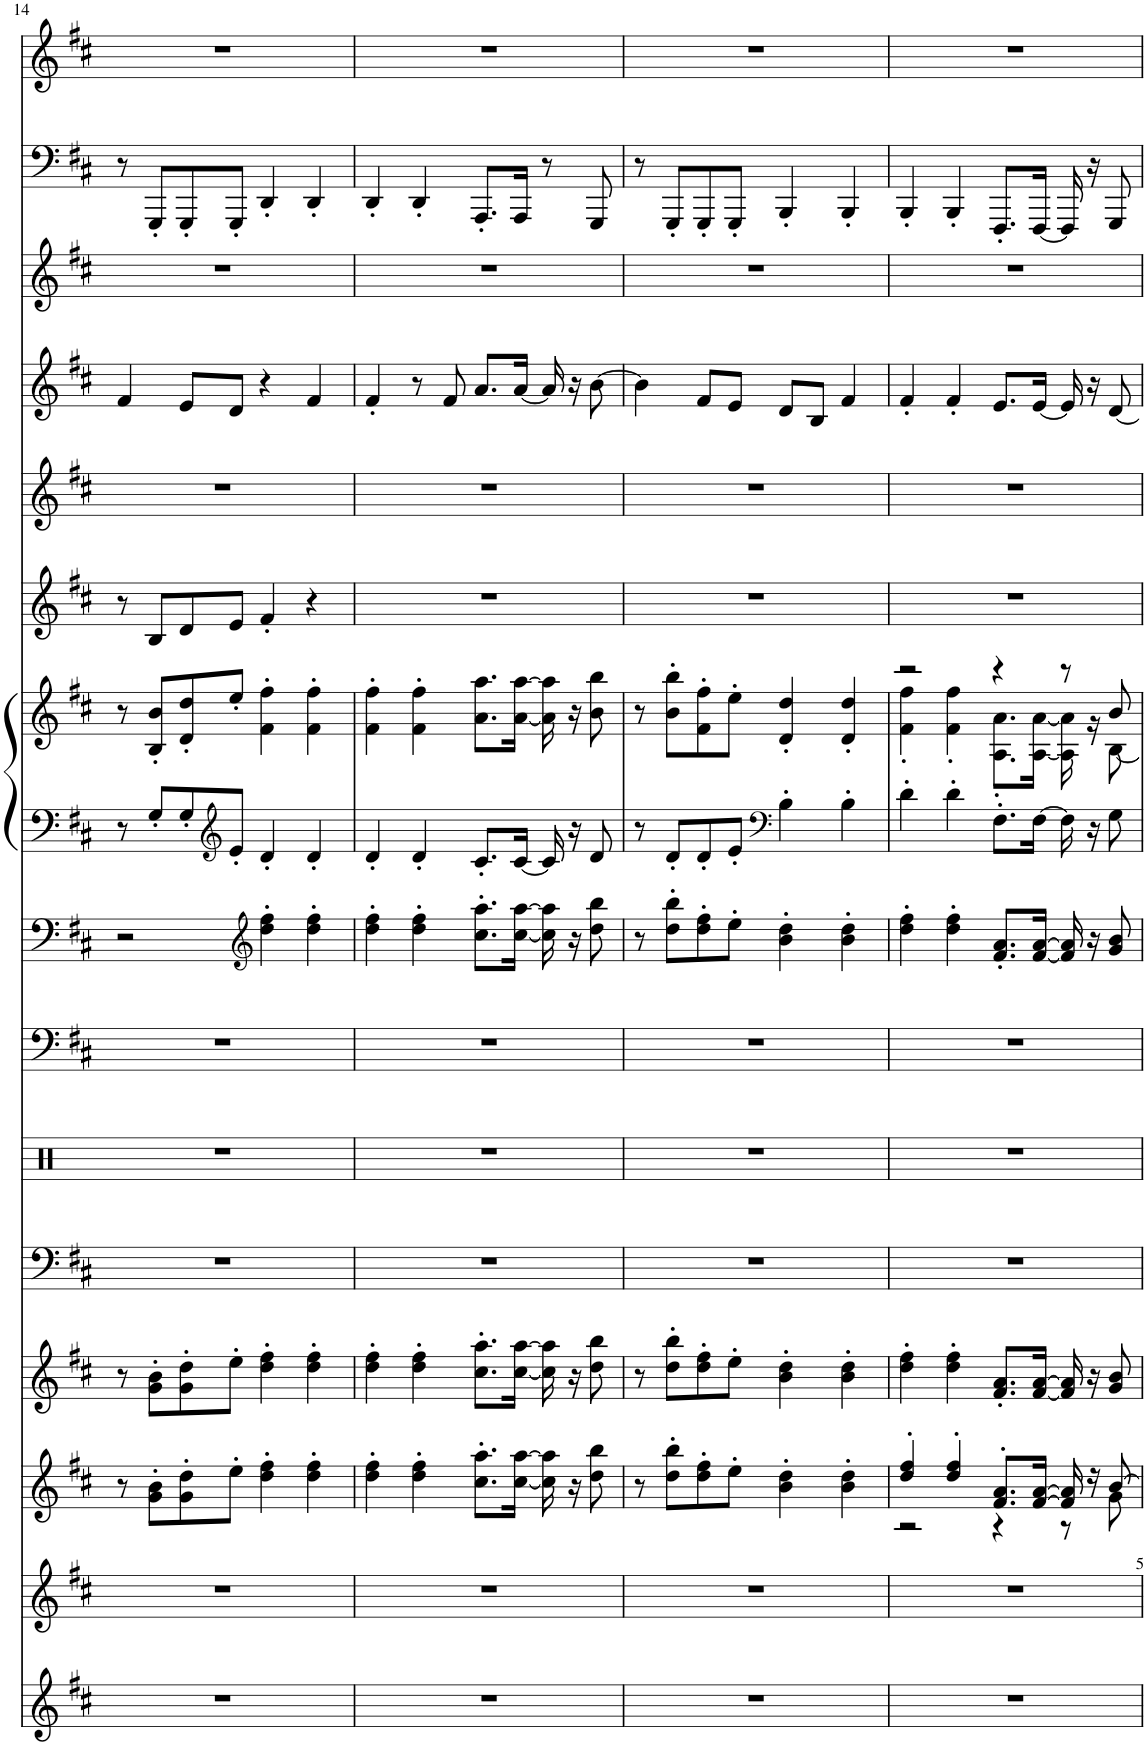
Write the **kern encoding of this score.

**kern	**kern	**kern	**kern	**kern	**kern	**kern	**kern	**kern	**kern	**kern	**kern	**kern	**kern	**kern	**kern
*part15	*part14	*part13	*part12	*part11	*part10	*part9	*part8	*part7	*part7	*part6	*part5	*part4	*part3	*part2	*part1
*staff16	*staff15	*staff14	*staff13	*staff12	*staff11	*staff10	*staff9	*staff8	*staff7	*staff6	*staff5	*staff4	*staff3	*staff2	*staff1
*I"Helicopter	*I"Strings 1	*I"Athmosphere	*I"PizzicatoStr.	*I"Rev. Cymbal	*I"Percussion	*I"Bass Lead	*I"Saw Wave	*I"Saw Wave	*	*I"Voice Oohs	*I"Synth Voice	*I"Tenor Sax	*I"Clean Guitar	*I"Synth Bass 2	*I"Saw Wave, aud_mb1349
*	*I'Str	*	*	*	*	*	*	*	*	*I'V	*I'V	*I'T Sax	*	*	*
!!LO:PB:g=z
*clefG2	*clefG2	*clefG2	*clefG2	*clefF4	*clefX	*clefF4	*clefF4	*clefF4	*clefG2	*clefG2	*clefG2	*clefG2	*clefG2	*clefF4	*clefG2
*	*	*	*	*	*	*	*	*	*	*	*	*Trd8c14	*	*	*
*k[f#c#]	*k[f#c#]	*k[f#c#]	*k[f#c#]	*k[f#c#]	*k[]	*k[f#c#]	*k[f#c#]	*k[f#c#]	*k[f#c#]	*k[f#c#]	*k[f#c#]	*k[f#c#]	*k[f#c#]	*k[f#c#]	*k[f#c#]
*M4/4	*M4/4	*M4/4	*M4/4	*M4/4	*M4/4	*M4/4	*M4/4	*M4/4	*M4/4	*M4/4	*M4/4	*M4/4	*M4/4	*M4/4	*M4/4
=14	=14	=14	=14	=14	=14	=14	=14	=14	=14	=14	=14	=14	=14	=14	=14
1r	1r	8r	8r	1r	1r	1r	2r	8r	8r	8r	1r	4f#/	1r	8r	1r
.	.	8g\' 8b\'L	8g\' 8b\'L	.	.	.	.	8G'/L	8B/' 8b/'L	8B/L	.	.	.	8GGG'/L	.
.	.	8g\' 8dd\'	8g\' 8dd\'	.	.	.	.	8G'/	8d/' 8dd/'	8d/	.	8e/L	.	8GGG'/	.
*	*	*	*	*	*	*	*	*clefG2	*	*	*	*	*	*	*
.	.	8ee'\J	8ee'\J	.	.	.	.	8e'/J	8ee'/J	8e/J	.	8d/J	.	8GGG'/J	.
*	*	*	*	*	*	*	*clefG2	*	*	*	*	*	*	*	*
.	.	4dd\' 4ff#\'	4dd\' 4ff#\'	.	.	.	4dd\' 4ff#\'	4d'/	4f#\' 4ff#\'	4f#'/	.	4r	.	4DD'/	.
.	.	4dd\' 4ff#\'	4dd\' 4ff#\'	.	.	.	4dd\' 4ff#\'	4d'/	4f#\' 4ff#\'	4r	.	4f#/	.	4DD'/	.
=15	=15	=15	=15	=15	=15	=15	=15	=15	=15	=15	=15	=15	=15	=15	=15
1r	1r	4dd\' 4ff#\'	4dd\' 4ff#\'	1r	1r	1r	4dd\' 4ff#\'	4d'/	4f#\' 4ff#\'	1r	1r	4f#'/	1r	4DD'/	1r
.	.	4dd\' 4ff#\'	4dd\' 4ff#\'	.	.	.	4dd\' 4ff#\'	4d'/	4f#\' 4ff#\'	.	.	8r	.	4DD'/	.
.	.	.	.	.	.	.	.	.	.	.	.	8f#/	.	.	.
.	.	8.cc#\' 8.aa\'L	8.cc#\' 8.aa\'L	.	.	.	8.cc#\' 8.aa\'L	8.c#'/L	8.a\ 8.aa\L	.	.	8.a/L	.	8.AAA'/L	.
.	.	[16cc#\ [16aa\Jk	[16cc#\ [16aa\Jk	.	.	.	[16cc#\ [16aa\Jk	[16c#/Jk	[16a\ [16aa\Jk	.	.	[16a/Jk	.	16AAA/Jk	.
.	.	16cc#\] 16aa\]	16cc#\] 16aa\]	.	.	.	16cc#\] 16aa\]	16c#/]	16a\] 16aa\]	.	.	16a/]	.	8r	.
.	.	16r	16r	.	.	.	16r	16r	16r	.	.	16r	.	.	.
.	.	8dd\ 8bb\	8dd\ 8bb\	.	.	.	8dd\ 8bb\	8d/	8b\ 8bb\	.	.	[8b\	.	8GGG/	.
=16	=16	=16	=16	=16	=16	=16	=16	=16	=16	=16	=16	=16	=16	=16	=16
1r	1r	8r	8r	1r	1r	1r	8r	8r	8r	1r	1r	4b\]	1r	8r	1r
.	.	8dd\' 8bb\'L	8dd\' 8bb\'L	.	.	.	8dd\' 8bb\'L	8d'/L	8b\' 8bb\'L	.	.	.	.	8GGG'/L	.
.	.	8dd\' 8ff#\'	8dd\' 8ff#\'	.	.	.	8dd\' 8ff#\'	8d'/	8f#\' 8ff#\'	.	.	8f#/L	.	8GGG'/	.
.	.	8ee'\J	8ee'\J	.	.	.	8ee'\J	8e'/J	8ee'\J	.	.	8e/J	.	8GGG'/J	.
*	*	*	*	*	*	*	*	*clefF4	*	*	*	*	*	*	*
.	.	4b\' 4dd\'	4b\' 4dd\'	.	.	.	4b\' 4dd\'	4B'\	4d/' 4dd/'	.	.	8d/L	.	4BBB'/	.
.	.	.	.	.	.	.	.	.	.	.	.	8B/J	.	.	.
.	.	4b\' 4dd\'	4b\' 4dd\'	.	.	.	4b\' 4dd\'	4B'\	4d/' 4dd/'	.	.	4f#/	.	4BBB'/	.
=17	=17	=17	=17	=17	=17	=17	=17	=17	=17	=17	=17	=17	=17	=17	=17
*	*	*^	*	*	*	*	*	*	*^	*	*	*	*	*	*
1r	1r	4dd/' 4ff#/'	2r	4dd\' 4ff#\'	1r	1r	1r	4dd\' 4ff#\'	4d'\	2r	4f#\' 4ff#\'	1r	1r	4f#'/	1r	4BBB'/	1r
.	.	4dd/' 4ff#/'	.	4dd\' 4ff#\'	.	.	.	4dd\' 4ff#\'	4d'\	.	4f#\' 4ff#\'	.	.	4f#'/	.	4BBB'/	.
.	.	8.f#/' 8.a/'L	4r	8.f#/' 8.a/'L	.	.	.	8.f#/' 8.a/'L	8.F#'\L	4r	8.A\' 8.a\'L	.	.	8.e/L	.	8.FFF#'/L	.
.	.	[16f#/ [16a/Jk	.	[16f#/ [16a/Jk	.	.	.	[16f#/ [16a/Jk	[16F#\Jk	.	[16A\ [16a\Jk	.	.	[16e/Jk	.	[16FFF#/Jk	.
.	.	16f#/] 16a/]	8r	16f#/] 16a/]	.	.	.	16f#/] 16a/]	16F#\]	8r	16A\] 16a\]	.	.	16e/]	.	16FFF#/]	.
.	.	16r	.	16r	.	.	.	16r	16r	.	16r	.	.	16r	.	16r	.
.	.	[8b/	8g\	8g/ 8b/	.	.	.	8g/ 8b/	8G\	8b/	[8B\	.	.	[8d/	.	8GGG/	.
*	*	*v	*v	*	*	*	*	*	*	*v	*v	*	*	*	*	*	*
=	=	=	=	=	=	=	=	=	=	=	=	=	=	=	=
*-	*-	*-	*-	*-	*-	*-	*-	*-	*-	*-	*-	*-	*-	*-	*-
